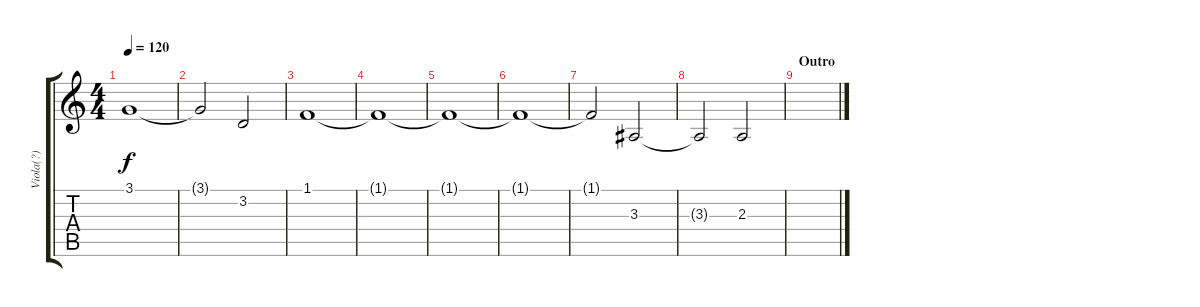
\track ("Viola(?)" "Viola(?)") {instrument viola}
\staff {score tabs}
\tuning (E4 B3 G3 D3 A2 E2) {hide}
\ts (4 4)
\tempo 120
\clef g2
\ks c
3.1{t}.1{dy f} |
3.1{t}.2 3.2.2 |
1.1.1 |
1.1{t}.1 |
1.1{t}.1 |
1.1{t}.1 |
1.1{t}.2 3.3.2 |
3.3{t}.2 2.3.2 |
\section ("" "Outro")
